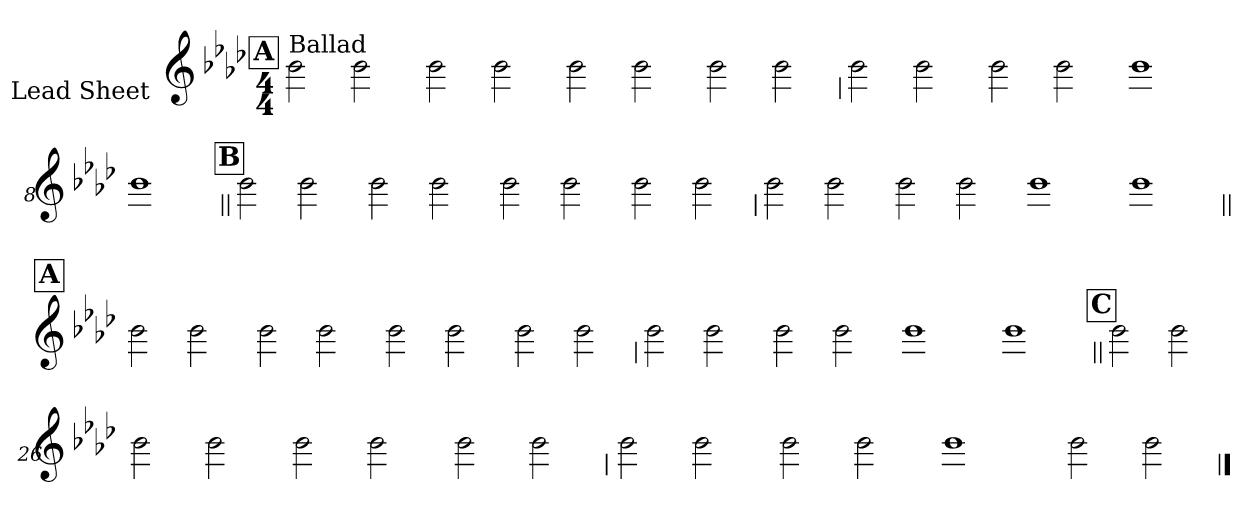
**kern
*part1
*staff1
*I"Lead Sheet
*stria0
*clefG2
*k[b-e-a-d-]
*A-:
*M4/4
!!LO:REH:place=s1:a:t=A
=1||
!LO:TX:a:t=Ballad
2b-
2b-
=2-
2b-
2b-
=3-
2b-
2b-
=4-
2b-
2b-
!!LO:LB:g=z
=5
2b-
2b-
=6-
2b-
2b-
=7-
1b-
=8-
1b-
!!LO:LB:g=z
!!LO:REH:place=s1:a:t=B
=9||
2b-
2b-
=10-
2b-
2b-
=11-
2b-
2b-
=12-
2b-
2b-
!!LO:LB:g=z
=13
2b-
2b-
=14-
2b-
2b-
=15-
1b-
=16-
1b-
!!LO:LB:g=z
!!LO:REH:place=s1:a:t=A
=17||
2b-
2b-
=18-
2b-
2b-
=19-
2b-
2b-
=20-
2b-
2b-
!!LO:LB:g=z
=21
2b-
2b-
=22-
2b-
2b-
=23-
1b-
=24-
1b-
!!LO:LB:g=z
!!LO:REH:place=s1:a:t=C
=25||
2b-
2b-
=26-
2b-
2b-
=27-
2b-
2b-
=28-
2b-
2b-
!!LO:LB:g=z
=29
2b-
2b-
=30-
2b-
2b-
=31-
1b-
=32-
2b-
2b-
==
*-
